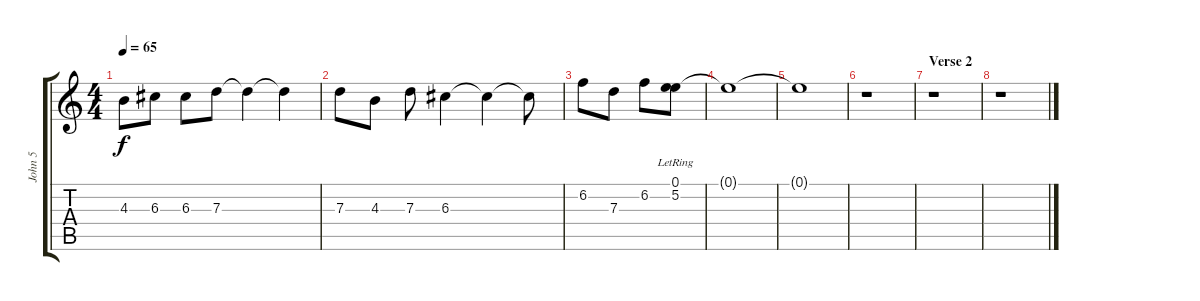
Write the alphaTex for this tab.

\track ("John 5" "John 5") {instrument distortionguitar}
\staff {score tabs}
\tuning (E4 B3 G3 D3 D2 B1) {hide}
\ts (4 4)
\tempo 65
\clef g2
\ks c
4.3.8{dy f} 6.3.8 6.3.8 7.3.8 7.3{t}.4 7.3{t}.4 |
7.3.8 4.3.8 7.3.8 6.3.4 6.3{t}.4 6.3{t}.8 |
6.2.8{volume 6} 7.3.8 6.2.8 (0.1 5.2{lr}).8 |
0.1{t}.1 |
0.1{t}.1 |
r.1 |
\section ("" "Verse 2")
r.1 |
r.1
